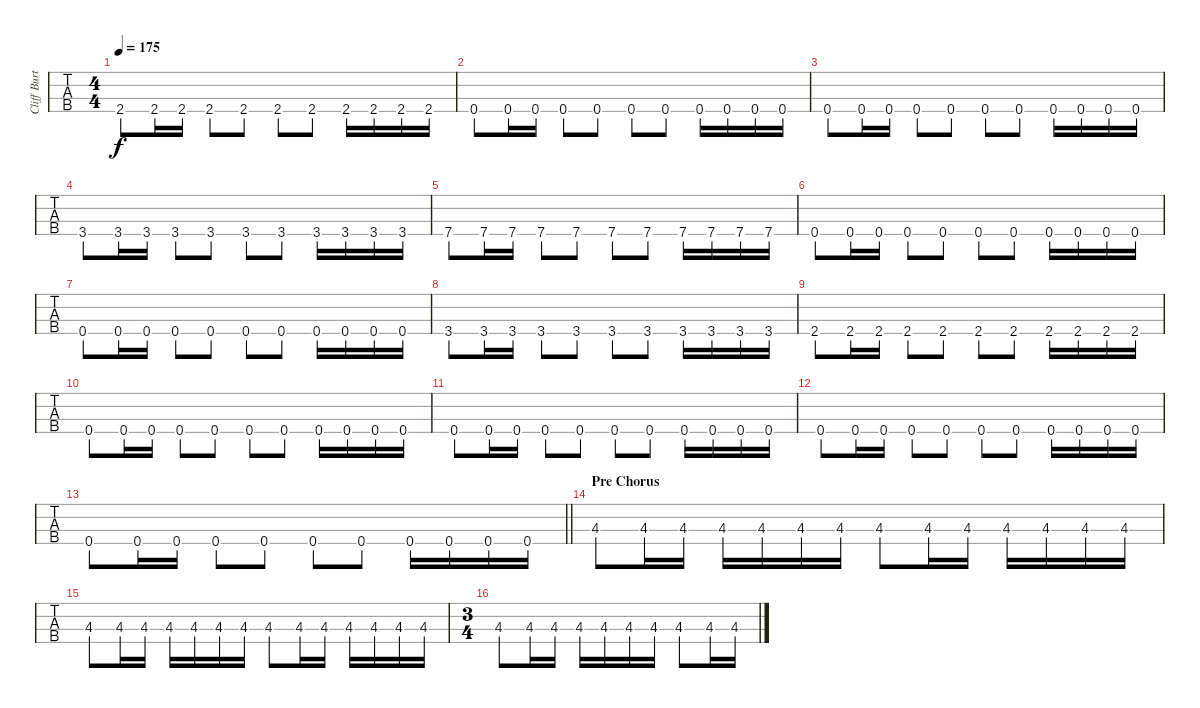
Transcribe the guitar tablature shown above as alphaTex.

\track ("Cliff Burton" "Cliff Burt") {instrument electricbassfinger}
\staff {tabs}
\tuning (G2 D2 A1 E1) {hide}
\ts (4 4)
\tempo 175
\clef f4
\ks c
2.4.8{dy f} 2.4.16 2.4.16 2.4.8 2.4.8 2.4.8 2.4.8 2.4.16 2.4.16 2.4.16 2.4.16 |
0.4.8 0.4.16 0.4.16 0.4.8 0.4.8 0.4.8 0.4.8 0.4.16 0.4.16 0.4.16 0.4.16 |
0.4.8 0.4.16 0.4.16 0.4.8 0.4.8 0.4.8 0.4.8 0.4.16 0.4.16 0.4.16 0.4.16 |
3.4.8 3.4.16 3.4.16 3.4.8 3.4.8 3.4.8 3.4.8 3.4.16 3.4.16 3.4.16 3.4.16 |
7.4.8 7.4.16 7.4.16 7.4.8 7.4.8 7.4.8 7.4.8 7.4.16 7.4.16 7.4.16 7.4.16 |
0.4.8 0.4.16 0.4.16 0.4.8 0.4.8 0.4.8 0.4.8 0.4.16 0.4.16 0.4.16 0.4.16 |
0.4.8 0.4.16 0.4.16 0.4.8 0.4.8 0.4.8 0.4.8 0.4.16 0.4.16 0.4.16 0.4.16 |
3.4.8 3.4.16 3.4.16 3.4.8 3.4.8 3.4.8 3.4.8 3.4.16 3.4.16 3.4.16 3.4.16 |
2.4.8 2.4.16 2.4.16 2.4.8 2.4.8 2.4.8 2.4.8 2.4.16 2.4.16 2.4.16 2.4.16 |
0.4.8 0.4.16 0.4.16 0.4.8 0.4.8 0.4.8 0.4.8 0.4.16 0.4.16 0.4.16 0.4.16 |
0.4.8 0.4.16 0.4.16 0.4.8 0.4.8 0.4.8 0.4.8 0.4.16 0.4.16 0.4.16 0.4.16 |
0.4.8 0.4.16 0.4.16 0.4.8 0.4.8 0.4.8 0.4.8 0.4.16 0.4.16 0.4.16 0.4.16 |
\barLineRight lightlight
0.4.8 0.4.16 0.4.16 0.4.8 0.4.8 0.4.8 0.4.8 0.4.16 0.4.16 0.4.16 0.4.16 |
\section ("" "Pre Chorus")
4.3.8 4.3.16 4.3.16 4.3.16 4.3.16 4.3.16 4.3.16 4.3.8 4.3.16 4.3.16 4.3.16 4.3.16 4.3.16 4.3.16 |
4.3.8 4.3.16 4.3.16 4.3.16 4.3.16 4.3.16 4.3.16 4.3.8 4.3.16 4.3.16 4.3.16 4.3.16 4.3.16 4.3.16 |
\ts (3 4)
4.3.8 4.3.16 4.3.16 4.3.16 4.3.16 4.3.16 4.3.16 4.3.8 4.3.16 4.3.16
